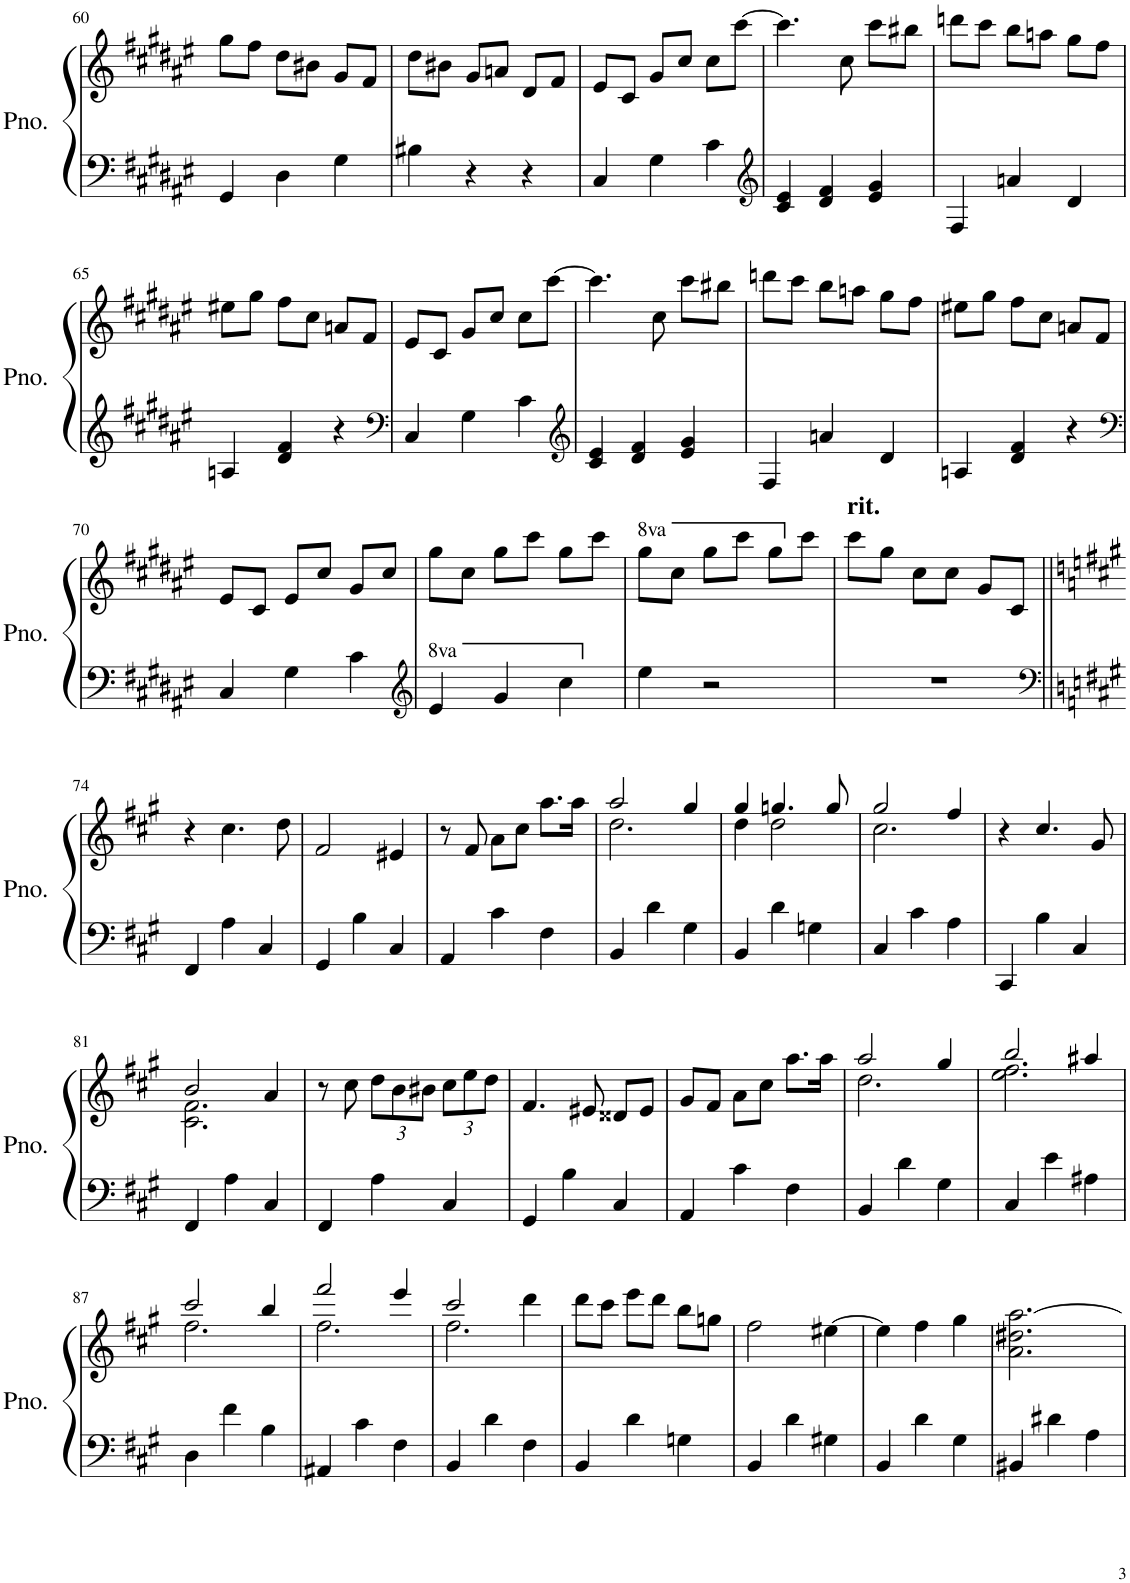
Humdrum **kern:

**kern	**kern
*part1	*part1
*staff2	*staff1
*I"Piano	*
*I'Pno.	*
!!LO:PB:g=z
*clefF4	*clefG2
*k[f#c#g#d#a#e#]	*k[f#c#g#d#a#e#]
*M3/4	*M3/4
=60	=60
4GG#/	8gg#\L
.	8ff#\J
4D#\	8dd#\L
.	8b#X\J
4G#\	8g#/L
.	8f#/J
=61	=61
4B#X\	8dd#\L
.	8b#X\J
4r	8g#/L
.	8an/J
4r	8d#/L
.	8f#/J
=62	=62
4C#/	8e#/L
.	8c#/J
4G#\	8g#/L
.	8cc#/J
4c#\	8cc#\L
.	[8ccc#\J
=63	=63
*clefG2	*
4c#/ 4e#/	4.ccc#\]
4d#/ 4f#/	.
.	8cc#\
4e#/ 4g#/	8ccc#\L
.	8bb#X\J
=64	=64
4F#/	8dddn\L
.	8ccc#\J
4an/	8bb\L
.	8aan\J
4d#/	8gg#\L
.	8ff#\J
!!LO:LB:g=z
=65	=65
4An/	8ee#X\L
.	8gg#\J
4d#/ 4f#/	8ff#\L
.	8cc#\J
4r	8an/L
.	8f#/J
=66	=66
*clefF4	*
4C#/	8e#/L
.	8c#/J
4G#\	8g#/L
.	8cc#/J
4c#\	8cc#\L
.	[8ccc#\J
=67	=67
*clefG2	*
4c#/ 4e#/	4.ccc#\]
4d#/ 4f#/	.
.	8cc#\
4e#/ 4g#/	8ccc#\L
.	8bb#X\J
=68	=68
4F#/	8dddn\L
.	8ccc#\J
4an/	8bb\L
.	8aan\J
4d#/	8gg#\L
.	8ff#\J
=69	=69
4An/	8ee#X\L
.	8gg#\J
4d#/ 4f#/	8ff#\L
.	8cc#\J
4r	8an/L
.	8f#/J
!!LO:LB:g=z
=70	=70
*clefF4	*
4C#/	8e#/L
.	8c#/J
4G#\	8e#/L
.	8cc#/J
4c#\	8g#/L
.	8cc#/J
=71	=71
*clefG2	*
*8va	*
4ee#/	8gg#\L
.	8cc#\J
4gg#/	8gg#\L
.	8ccc#\J
4ccc#\	8gg#\L
.	8ccc#\J
=72	=72
*X8va	*
*	*8va
4ee#\	8ggg#\L
.	8ccc#\J
2r	8ggg#\L
.	8cccc#\J
.	8ggg#\L
.	8cccc#\J
=73	=73
*	*X8va
!	!LO:TX:a:B:t=rit.
2.r	8ccc#\L
.	8gg#\J
.	8cc#\L
.	8cc#\J
.	8g#/L
.	8c#/J
!!LO:LB:g=z
=74||	=74||
*clefF4	*
*k[f#c#g#]	*k[f#c#g#]
4FF#/	4r
4A\	4.cc#\
4C#/	.
.	8dd\
=75	=75
4GG#/	2f#/
4B\	.
4C#/	4e#X/
=76	=76
4AA/	8r
.	8f#/
4c#\	8a\L
.	8cc#\J
4F#\	8.aa\L
.	16aa\Jk
=77	=77
*	*^
4BB/	2aa/	2.dd\
4d\	.	.
4G#\	4gg#/	.
=78	=78	=78
4BB/	4gg#/	4dd\
4d\	4.ggn/	2dd\
4Gn\	.	.
.	8gg/	.
=79	=79	=79
4C#/	2gg#/	2.cc#\
4c#\	.	.
4A\	4ff#/	.
*	*v	*v
=80	=80
4CC#/	4r
4B\	4.cc#/
4C#/	.
.	8g#/
!!LO:LB:g=z
=81	=81
*	*^
4FF#/	2b/	2.c#\ 2.f#\
4A\	.	.
4C#/	4a/	.
*	*v	*v
=82	=82
4FF#/	8r
.	8cc#\
*	*Xbrackettup
4A\	12dd\L
.	12b\
.	12b#X\J
4C#/	12cc#\L
.	12ee\
.	12dd\J
=83	=83
4GG#/	4.f#/
4B\	.
.	8e#X/
4C#/	8d##X/L
.	8e#/J
=84	=84
4AA/	8g#/L
.	8f#/J
4c#\	8a\L
.	8cc#\J
4F#\	8.aa\L
.	16aa\Jk
=85	=85
*	*^
4BB/	2aa/	2.dd\
4d\	.	.
4G#\	4gg#/	.
=86	=86	=86
4C#/	2bb/	2.ee\ 2.ff#\
4e\	.	.
4A#X\	4aa#X/	.
!!LO:LB:g=z	!!
=87	=87	=87
4D\	2ccc#/	2.ff#\
4f#\	.	.
4B\	4bb/	.
=88	=88	=88
4AA#X/	2fff#/	2.ff#\
4c#\	.	.
4F#\	4eee/	.
=89	=89	=89
4BB/	2ccc#/	2.ff#\
4d\	.	.
4F#\	4ddd\	.
*	*v	*v
=90	=90
4BB/	8ddd\L
.	8ccc#\J
4d\	8eee\L
.	8ddd\J
4Gn\	8bb\L
.	8ggn\J
=91	=91
4BB/	2ff#\
4d\	.
4G#X\	[4ee#X\
=92	=92
4BB/	4ee#\]
4d\	4ff#\
4G#\	4gg#\
=93	=93
4BB#X/	2.a\ 2.dd#X\ [2.aa\
4d#X\	.
4A\	.
=	=
*-	*-
